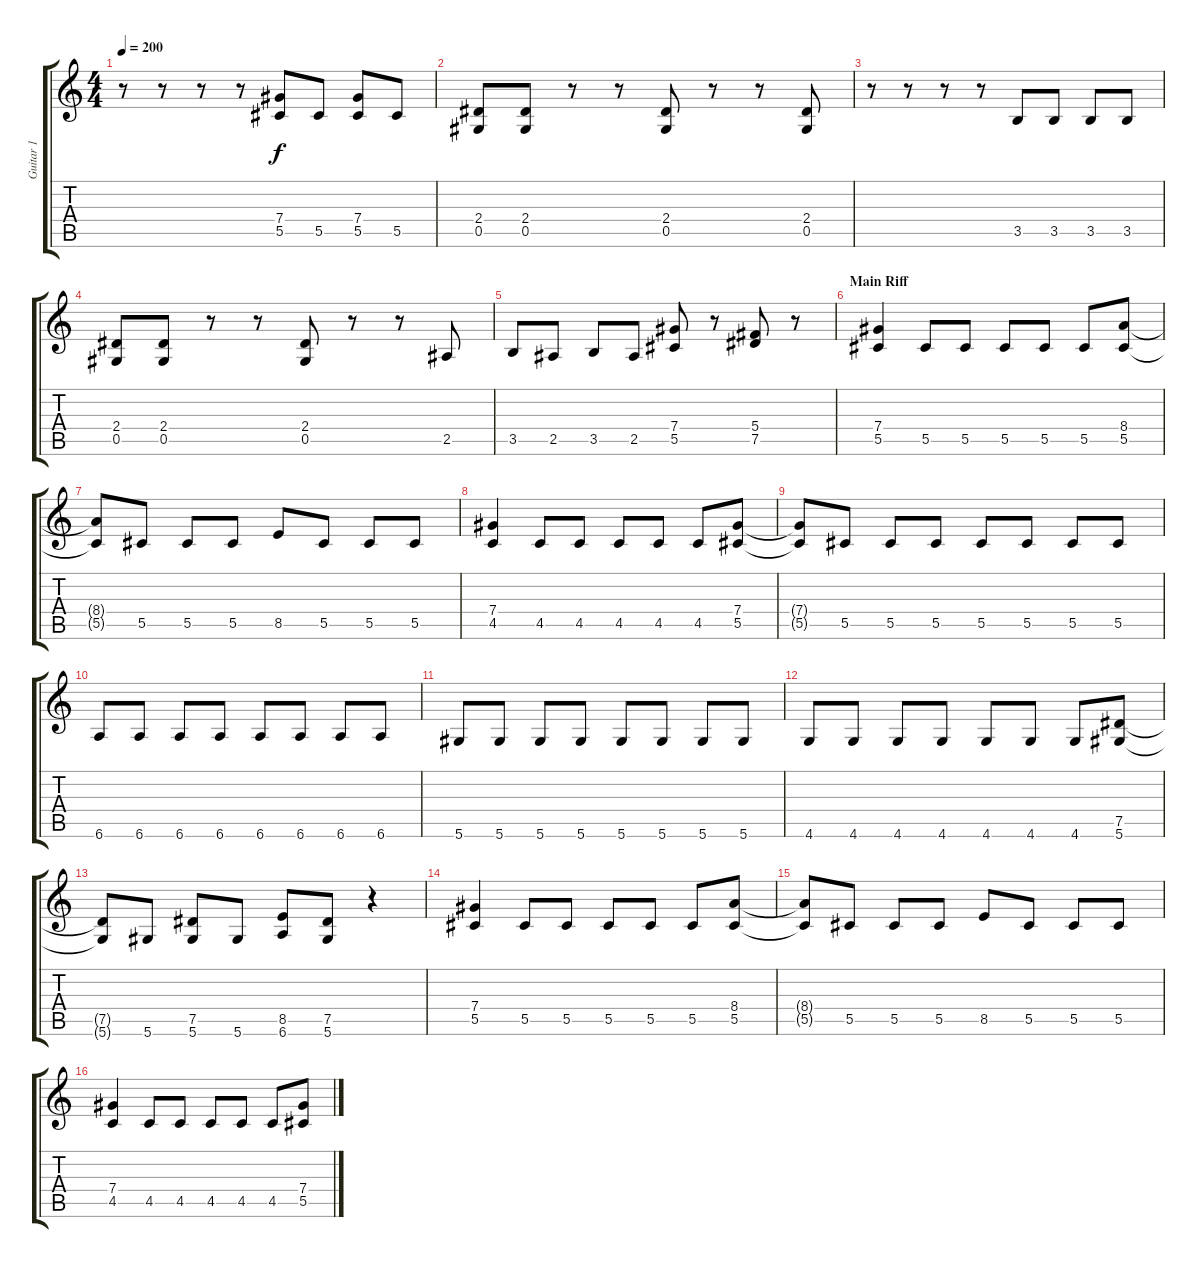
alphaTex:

\track ("Guitar 1" "Guitar 1") {instrument distortionguitar}
\staff {score tabs}
\tuning (Eb4 Bb3 Gb3 Db3 Ab2 Eb2) {hide}
\ts (4 4)
\tempo 200
\clef g2
\ks c
r.8{dy f} r.8 r.8 r.8 (7.4 5.5).8 5.5.8 (7.4 5.5).8 5.5.8 |
(2.4 0.5).8 (2.4 0.5).8 r.8 r.8 (2.4 0.5).8 r.8 r.8 (2.4 0.5).8 |
r.8 r.8 r.8 r.8 3.5.8 3.5.8 3.5.8 3.5.8 |
(2.4 0.5).8 (2.4 0.5).8 r.8 r.8 (2.4 0.5).8 r.8 r.8 2.5.8 |
3.5.8 2.5.8 3.5.8 2.5.8 (7.4 5.5).8 r.8 (5.4 7.5).8 r.8 |
\section ("" "Main Riff")
(7.4 5.5).4 5.5.8 5.5.8 5.5.8 5.5.8 5.5.8 (8.4 5.5).8 |
(8.4{t} 5.5{t}).8 5.5.8 5.5.8 5.5.8 8.5.8 5.5.8 5.5.8 5.5.8 |
(7.4 4.5).4 4.5.8 4.5.8 4.5.8 4.5.8 4.5.8 (7.4 5.5).8 |
(7.4{t} 5.5{t}).8 5.5.8 5.5.8 5.5.8 5.5.8 5.5.8 5.5.8 5.5.8 |
6.6.8 6.6.8 6.6.8 6.6.8 6.6.8 6.6.8 6.6.8 6.6.8 |
5.6.8 5.6.8 5.6.8 5.6.8 5.6.8 5.6.8 5.6.8 5.6.8 |
4.6.8 4.6.8 4.6.8 4.6.8 4.6.8 4.6.8 4.6.8 (7.5 5.6).8 |
(7.5{t} 5.6{t}).8 5.6.8 (7.5 5.6).8 5.6.8 (8.5 6.6).8 (7.5 5.6).8 r.4 |
(7.4 5.5).4 5.5.8 5.5.8 5.5.8 5.5.8 5.5.8 (8.4 5.5).8 |
(8.4{t} 5.5{t}).8 5.5.8 5.5.8 5.5.8 8.5.8 5.5.8 5.5.8 5.5.8 |
(7.4 4.5).4 4.5.8 4.5.8 4.5.8 4.5.8 4.5.8 (7.4 5.5).8
